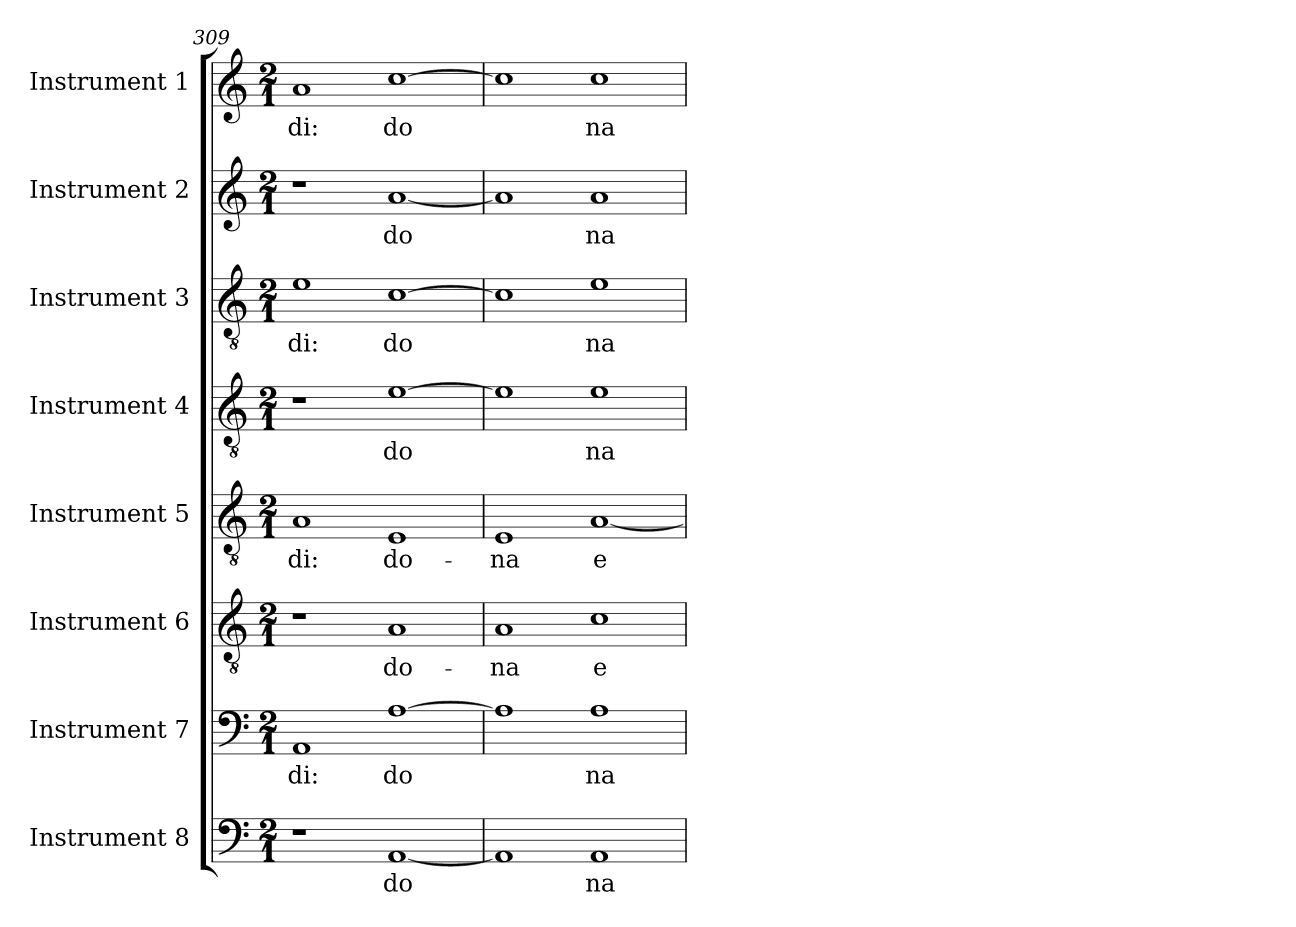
**kern	**text	**kern	**text	**kern	**text	**kern	**text	**kern	**text	**kern	**text	**kern	**text	**kern	**text
*part8	*part8	*part7	*part7	*part6	*part6	*part5	*part5	*part4	*part4	*part3	*part3	*part2	*part2	*part1	*part1
*staff8	*staff8	*staff7	*staff7	*staff6	*staff6	*staff5	*staff5	*staff4	*staff4	*staff3	*staff3	*staff2	*staff2	*staff1	*staff1
*I"Instrument 8	*	*I"Instrument 7	*	*I"Instrument 6	*	*I"Instrument 5	*	*I"Instrument 4	*	*I"Instrument 3	*	*I"Instrument 2	*	*I"Instrument 1	*
*clefF4	*	*clefF4	*	*clefGv2	*	*clefGv2	*	*clefGv2	*	*clefGv2	*	*clefG2	*	*clefG2	*
*k[]	*	*k[]	*	*k[]	*	*k[]	*	*k[]	*	*k[]	*	*k[]	*	*k[]	*
*C:	*	*C:	*	*C:	*	*C:	*	*C:	*	*C:	*	*C:	*	*C:	*
*M2/1	*	*M2/1	*	*M2/1	*	*M2/1	*	*M2/1	*	*M2/1	*	*M2/1	*	*M2/1	*
=309	=309	=309	=309	=309	=309	=309	=309	=309	=309	=309	=309	=309	=309	=309	=309
!	!	!	!LO:LY:b:cj	!	!	!	!LO:LY:b:cj	!	!	!	!LO:LY:b:cj	!	!	!	!LO:LY:b:cj
1r	.	1AA	-di:	1r	.	1A	-di:	1r	.	1e	-di:	1r	.	1a	-di:
!	!LO:LY:b:cj	!	!LO:LY:b:cj	!	!LO:LY:b:cj	!	!LO:LY:b:cj	!	!LO:LY:b:cj	!	!LO:LY:b:cj	!	!LO:LY:b:cj	!	!LO:LY:b:cj
[<1AA	do-	[>1A	do-	1A	do-	1E	do-	[>1e	do-	[>1c	do-	[<1a	do-	[>1cc	do-
=310	=310	=310	=310	=310	=310	=310	=310	=310	=310	=310	=310	=310	=310	=310	=310
!	!LO:LY:b:cj	!	!LO:LY:b:cj	!	!LO:LY:b:cj	!	!LO:LY:b:cj	!	!LO:LY:b:cj	!	!LO:LY:b:cj	!	!LO:LY:b:cj	!	!LO:LY:b:cj
1AA]	--	1A]	--	1A	-na	1E	-na	1e]	--	1c]	--	1a]	--	1cc]	--
!	!LO:LY:b:cj	!	!LO:LY:b:cj	!	!LO:LY:b:cj	!	!LO:LY:b:cj	!	!LO:LY:b:cj	!	!LO:LY:b:cj	!	!LO:LY:b:cj	!	!LO:LY:b:cj
1AA	-na	1A	-na	1c	e-	[<1A	e-	1e	-na	1e	-na	1a	-na	1cc	-na
=	=	=	=	=	=	=	=	=	=	=	=	=	=	=	=
*-	*-	*-	*-	*-	*-	*-	*-	*-	*-	*-	*-	*-	*-	*-	*-
